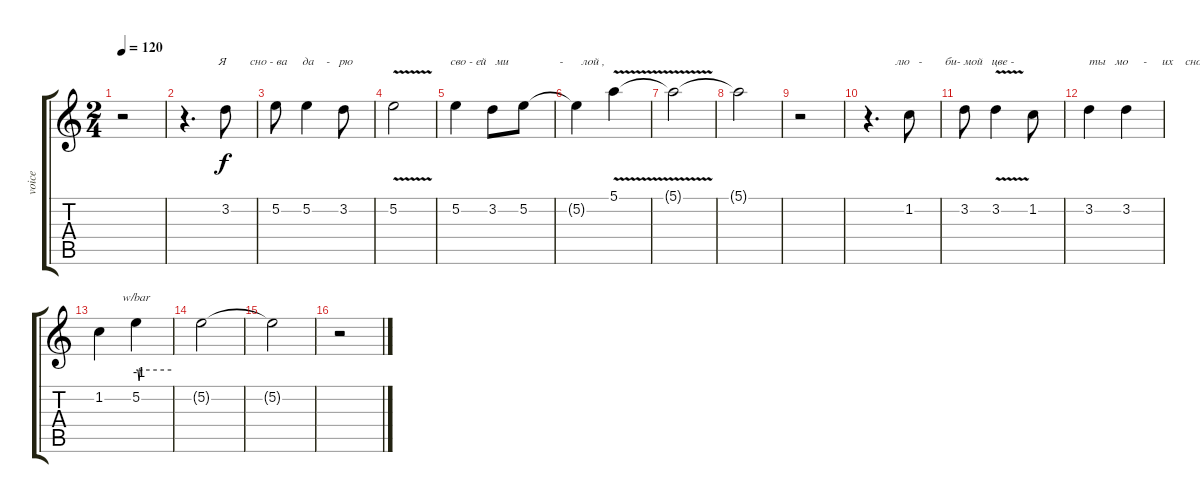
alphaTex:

\track ("voice" "voice") {instrument synthbass1}
\staff {score tabs}
\tuning (E4 B3 G3 D3 A2 E2) {hide}
\ts (2 4)
\tempo 120
\clef g2
\ks c
r.2{dy f} |
r.4{d txt "           Я        сно - ва     да    -   рю"} 3.2.8 |
5.2.8 5.2.4 3.2.8 |
5.2{v}.2{txt "                   сво - ей   ми"} |
5.2.4 3.2.8 5.2.8{txt "            -      лой ,"} |
5.2{t}.4 5.1{v}.4 |
5.1{t}.2 |
5.1{t}.2 |
r.2 |
r.4{d txt "         лю   -"} 1.2.8{txt "            би- мой   цве -"} |
3.2.8 3.2{v}.4 1.2.8 |
3.2.4{txt "ты   мо     -     их    снов ."} 3.2.4 |
1.2.4 5.2.4{tbe (custom default 0 0 3 0 5 -4 7 0 60 0)} |
5.2{t}.2 |
5.2{t}.2 |
r.2
